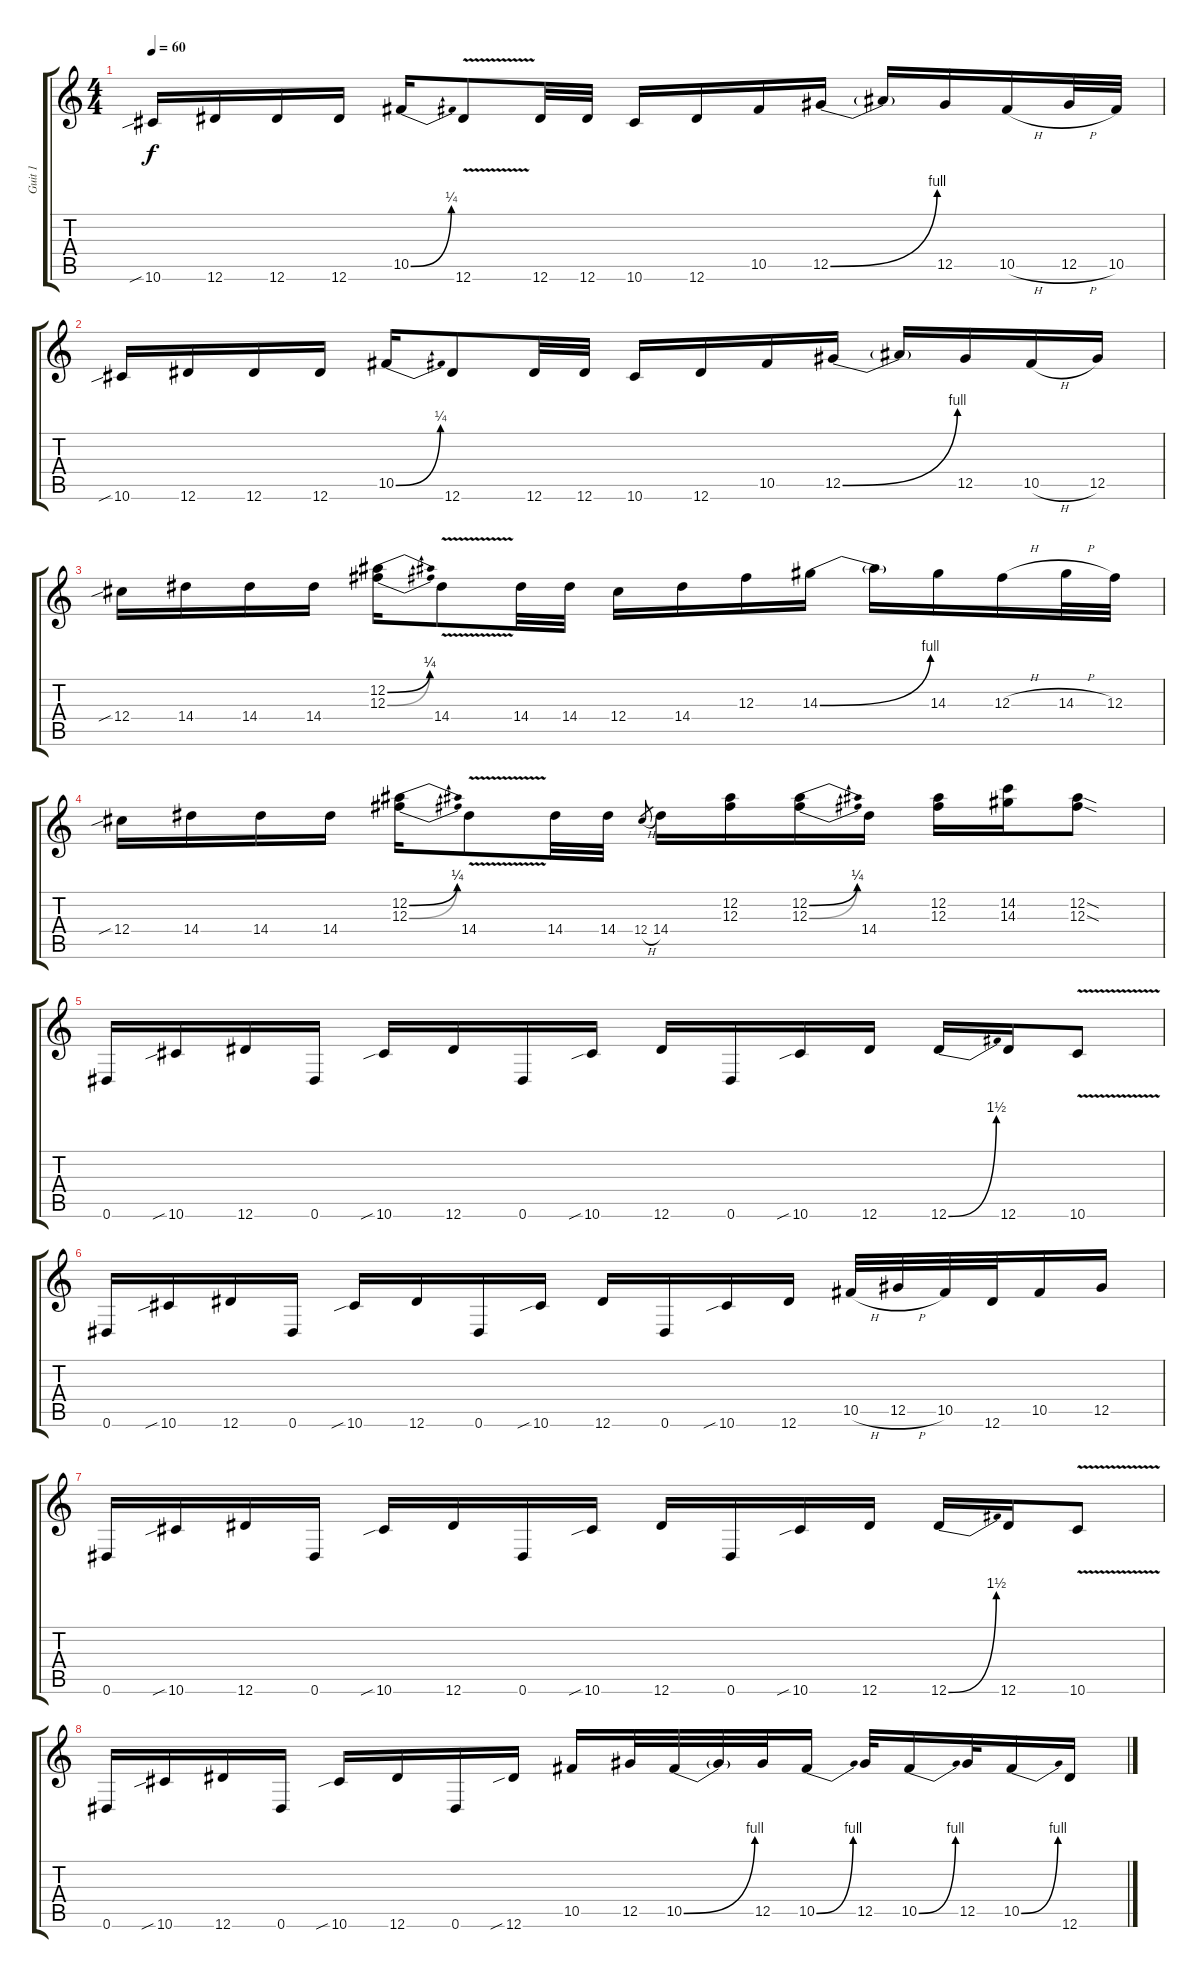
\track ("Guit 1" "Guit 1") {instrument distortionguitar}
\staff {score tabs}
\tuning (Eb4 Bb3 Gb3 Db3 Ab2 Eb2) {hide}
\ts (4 4)
\tempo 60
\clef g2
\ks c
10.6{sib}.16{dy f} 12.6.16 12.6.16 12.6.16 10.5{be (bend 0 0 60 1)}.16 12.6{v}.8 12.6.32 12.6.32 10.6.16 12.6.16 10.5.16 12.5{be (bend 0 0 60 4)}.16 12.5{t}.16 12.5.16 10.5{h}.16 12.5{h}.32 10.5.32 |
10.6{sib}.16 12.6.16 12.6.16 12.6.16 10.5{be (bend 0 0 60 1)}.16 12.6.8 12.6.32 12.6.32 10.6.16 12.6.16 10.5.16 12.5{be (bend 0 0 60 4)}.16 12.5{t}.16 12.5.16 10.5{h}.16 12.5.16 |
12.4{sib}.16 14.4.16 14.4.16 14.4.16 (12.2{be (bend 0 0 60 1)} 12.3{be (bend 0 0 60 1)}).16 14.4{v}.8 14.4.32 14.4.32 12.4.16 14.4.16 12.3.16 14.3{be (bend 0 0 60 4)}.16 14.3{t}.16 14.3.16 12.3{h}.16 14.3{h}.32 12.3.32 |
12.4{sib}.16 14.4.16 14.4.16 14.4.16 (12.2{be (bend 0 0 60 1)} 12.3{be (bend 0 0 60 1)}).16 14.4{v}.8 14.4.32 14.4.32 12.4{h}.8{gr} 14.4.16 (12.2 12.3).16 (12.2{be (bend 0 0 60 1)} 12.3{be (bend 0 0 60 1)}).16 14.4.16 (12.2 12.3).16 (14.2 14.3).16 (12.2{sod} 12.3{sod}).8 |
0.6.16 10.6{sib}.16 12.6.16 0.6.16 10.6{sib}.16 12.6.16 0.6.16 10.6{sib}.16 12.6.16 0.6.16 10.6{sib}.16 12.6.16 12.6{be (bend 0 0 60 6)}.16 12.6.16 10.6{v}.8 |
0.6.16 10.6{sib}.16 12.6.16 0.6.16 10.6{sib}.16 12.6.16 0.6.16 10.6{sib}.16 12.6.16 0.6.16 10.6{sib}.16 12.6.16 10.5{h}.32 12.5{h}.32 10.5.32 12.6.32 10.5.16 12.5.16 |
0.6.16 10.6{sib}.16 12.6.16 0.6.16 10.6{sib}.16 12.6.16 0.6.16 10.6{sib}.16 12.6.16 0.6.16 10.6{sib}.16 12.6.16 12.6{be (bend 0 0 60 6)}.16 12.6.16 10.6{v}.8 |
0.6.16 10.6{sib}.16 12.6.16 0.6.16 10.6{sib}.16 12.6.16 0.6.16 12.6{sib}.16 10.5.16 12.5.32 10.5{be (bend 0 0 60 4)}.32 10.5{t}.32 12.5.32 10.5{be (bend 0 0 60 4)}.16 12.5.32 10.5{be (bend 0 0 60 4)}.16 12.5.32 10.5{be (bend 0 0 60 4)}.16 12.6.16
